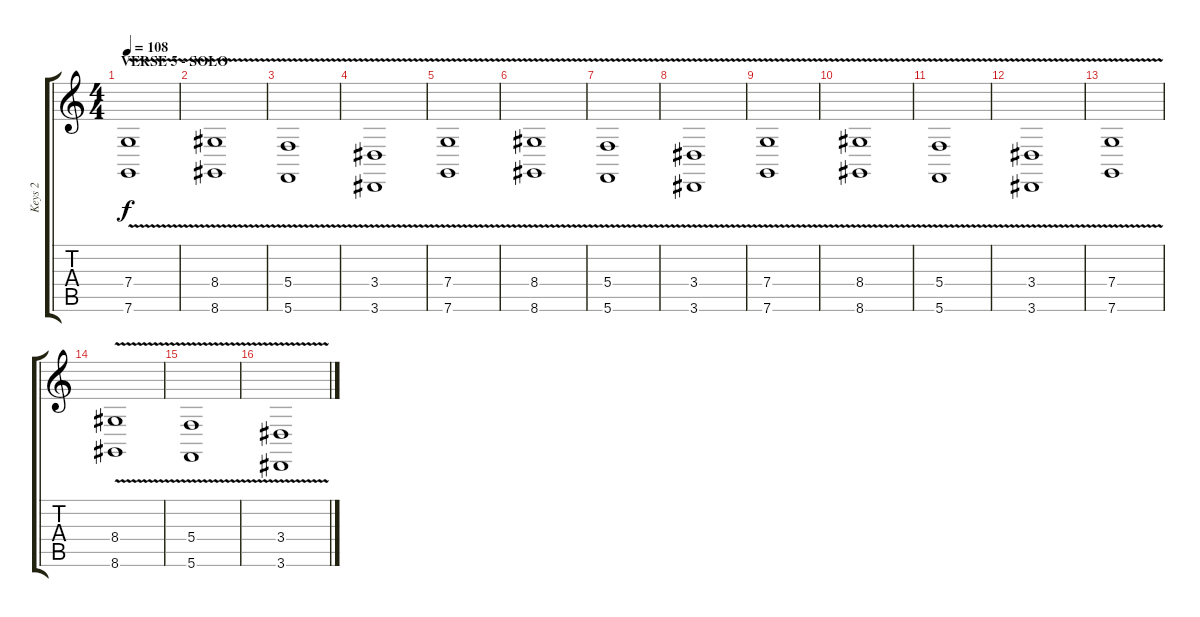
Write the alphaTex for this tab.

\track ("Keys 2" "Keys 2") {instrument pad6metallic}
\staff {score tabs}
\tuning (D4 A3 F3 C3 G2 C2) {hide}
\ts (4 4)
\section ("" "VERSE 5 - SOLO")
\tempo 108
\clef g2
\ks c
(7.4{v} 7.6{v}).1{dy f balance 0 instrument pad6metallic} |
(8.4{v} 8.6{v}).1 |
(5.4{v} 5.6{v}).1 |
(3.4{v} 3.6{v}).1 |
(7.4{v} 7.6{v}).1 |
(8.4{v} 8.6{v}).1 |
(5.4{v} 5.6{v}).1 |
(3.4{v} 3.6{v}).1 |
(7.4{v} 7.6{v}).1 |
(8.4{v} 8.6{v}).1 |
(5.4{v} 5.6{v}).1 |
(3.4{v} 3.6{v}).1 |
(7.4{v} 7.6{v}).1 |
(8.4{v} 8.6{v}).1 |
(5.4{v} 5.6{v}).1 |
(3.4{v} 3.6{v}).1
